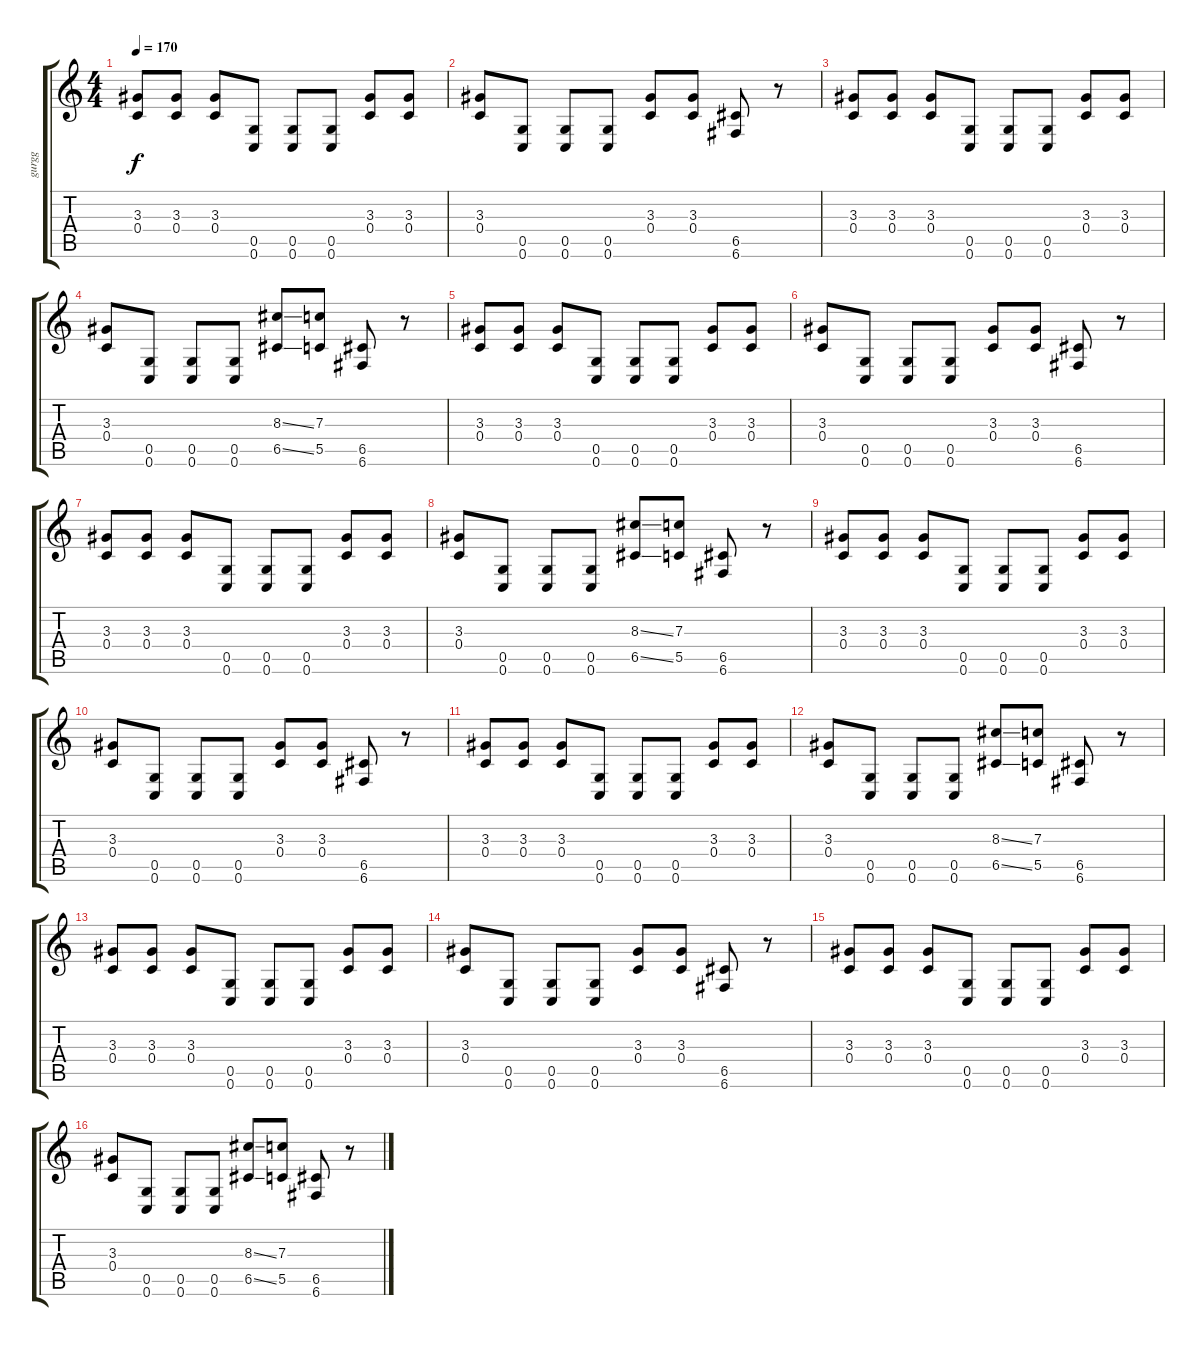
\track ("gurgg" "gurgg") {instrument distortionguitar}
\staff {score tabs}
\tuning (D4 A3 F3 C3 G2 C2) {hide}
\ts (4 4)
\tempo 170
\clef g2
\ks c
(3.3 0.4).8{dy f} (3.3 0.4).8 (3.3 0.4).8 (0.5 0.6).8 (0.5 0.6).8 (0.5 0.6).8 (3.3 0.4).8 (3.3 0.4).8 |
(3.3 0.4).8 (0.5 0.6).8 (0.5 0.6).8 (0.5 0.6).8 (3.3 0.4).8 (3.3 0.4).8 (6.5 6.6).8 r.8 |
(3.3 0.4).8 (3.3 0.4).8 (3.3 0.4).8 (0.5 0.6).8 (0.5 0.6).8 (0.5 0.6).8 (3.3 0.4).8 (3.3 0.4).8 |
(3.3 0.4).8 (0.5 0.6).8 (0.5 0.6).8 (0.5 0.6).8 (8.3{ss} 6.5{ss}).8 (7.3 5.5).8 (6.5 6.6).8 r.8 |
(3.3 0.4).8 (3.3 0.4).8 (3.3 0.4).8 (0.5 0.6).8 (0.5 0.6).8 (0.5 0.6).8 (3.3 0.4).8 (3.3 0.4).8 |
(3.3 0.4).8 (0.5 0.6).8 (0.5 0.6).8 (0.5 0.6).8 (3.3 0.4).8 (3.3 0.4).8 (6.5 6.6).8 r.8 |
(3.3 0.4).8 (3.3 0.4).8 (3.3 0.4).8 (0.5 0.6).8 (0.5 0.6).8 (0.5 0.6).8 (3.3 0.4).8 (3.3 0.4).8 |
(3.3 0.4).8 (0.5 0.6).8 (0.5 0.6).8 (0.5 0.6).8 (8.3{ss} 6.5{ss}).8 (7.3 5.5).8 (6.5 6.6).8 r.8 |
(3.3 0.4).8 (3.3 0.4).8 (3.3 0.4).8 (0.5 0.6).8 (0.5 0.6).8 (0.5 0.6).8 (3.3 0.4).8 (3.3 0.4).8 |
(3.3 0.4).8 (0.5 0.6).8 (0.5 0.6).8 (0.5 0.6).8 (3.3 0.4).8 (3.3 0.4).8 (6.5 6.6).8 r.8 |
(3.3 0.4).8 (3.3 0.4).8 (3.3 0.4).8 (0.5 0.6).8 (0.5 0.6).8 (0.5 0.6).8 (3.3 0.4).8 (3.3 0.4).8 |
(3.3 0.4).8 (0.5 0.6).8 (0.5 0.6).8 (0.5 0.6).8 (8.3{ss} 6.5{ss}).8 (7.3 5.5).8 (6.5 6.6).8 r.8 |
(3.3 0.4).8 (3.3 0.4).8 (3.3 0.4).8 (0.5 0.6).8 (0.5 0.6).8 (0.5 0.6).8 (3.3 0.4).8 (3.3 0.4).8 |
(3.3 0.4).8 (0.5 0.6).8 (0.5 0.6).8 (0.5 0.6).8 (3.3 0.4).8 (3.3 0.4).8 (6.5 6.6).8 r.8 |
(3.3 0.4).8 (3.3 0.4).8 (3.3 0.4).8 (0.5 0.6).8 (0.5 0.6).8 (0.5 0.6).8 (3.3 0.4).8 (3.3 0.4).8 |
(3.3 0.4).8 (0.5 0.6).8 (0.5 0.6).8 (0.5 0.6).8 (8.3{ss} 6.5{ss}).8 (7.3 5.5).8 (6.5 6.6).8 r.8
